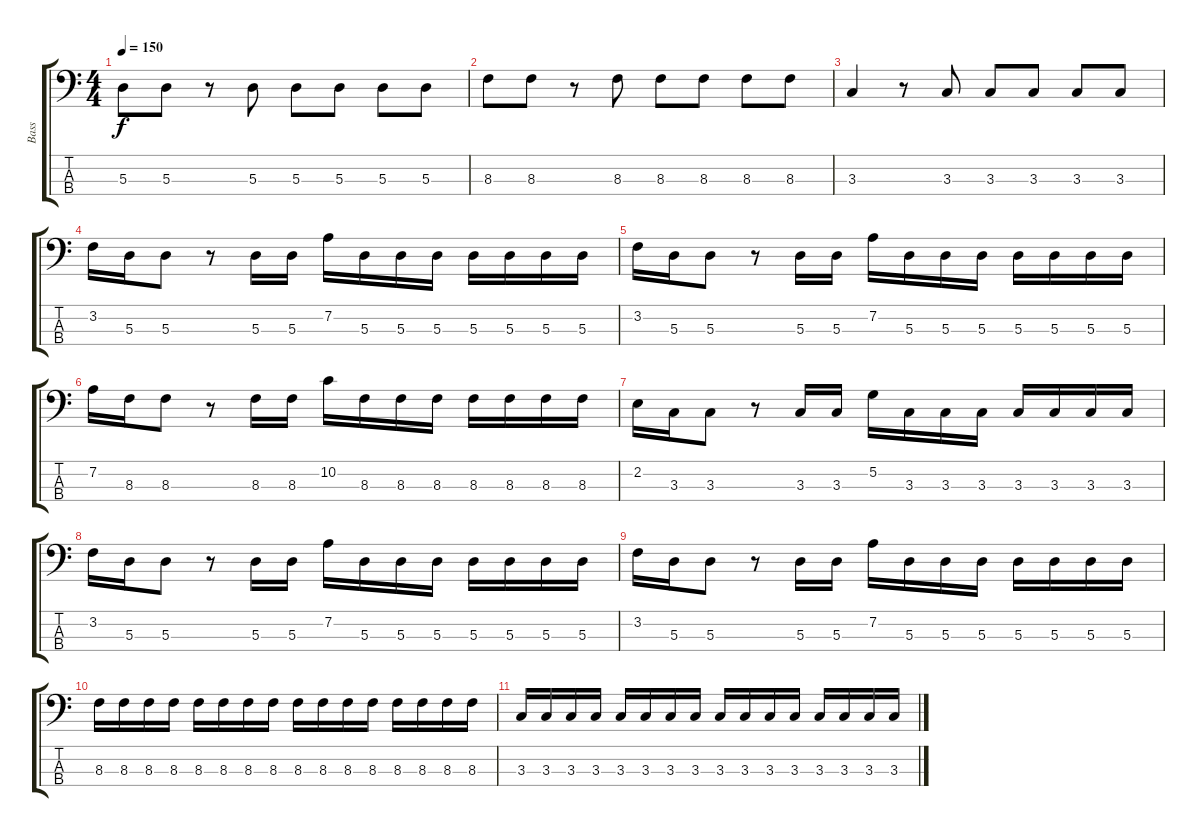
\track ("Bass" "Bass") {instrument electricbasspick}
\staff {score tabs}
\tuning (G2 D2 A1 E1) {hide}
\ts (4 4)
\tempo 150
\clef f4
\ks c
5.3.8{dy f} 5.3.8 r.8 5.3.8 5.3.8 5.3.8 5.3.8 5.3.8 |
8.3.8 8.3.8 r.8 8.3.8 8.3.8 8.3.8 8.3.8 8.3.8 |
3.3.4 r.8 3.3.8 3.3.8 3.3.8 3.3.8 3.3.8 |
3.2.16 5.3.16 5.3.8 r.8 5.3.16 5.3.16 7.2.16 5.3.16 5.3.16 5.3.16 5.3.16 5.3.16 5.3.16 5.3.16 |
3.2.16 5.3.16 5.3.8 r.8 5.3.16 5.3.16 7.2.16 5.3.16 5.3.16 5.3.16 5.3.16 5.3.16 5.3.16 5.3.16 |
7.2.16 8.3.16 8.3.8 r.8 8.3.16 8.3.16 10.2.16 8.3.16 8.3.16 8.3.16 8.3.16 8.3.16 8.3.16 8.3.16 |
2.2.16 3.3.16 3.3.8 r.8 3.3.16 3.3.16 5.2.16 3.3.16 3.3.16 3.3.16 3.3.16 3.3.16 3.3.16 3.3.16 |
3.2.16 5.3.16 5.3.8 r.8 5.3.16 5.3.16 7.2.16 5.3.16 5.3.16 5.3.16 5.3.16 5.3.16 5.3.16 5.3.16 |
3.2.16 5.3.16 5.3.8 r.8 5.3.16 5.3.16 7.2.16 5.3.16 5.3.16 5.3.16 5.3.16 5.3.16 5.3.16 5.3.16 |
8.3.16 8.3.16 8.3.16 8.3.16 8.3.16 8.3.16 8.3.16 8.3.16 8.3.16 8.3.16 8.3.16 8.3.16 8.3.16 8.3.16 8.3.16 8.3.16 |
3.3.16 3.3.16 3.3.16 3.3.16 3.3.16 3.3.16 3.3.16 3.3.16 3.3.16 3.3.16 3.3.16 3.3.16 3.3.16 3.3.16 3.3.16 3.3.16
